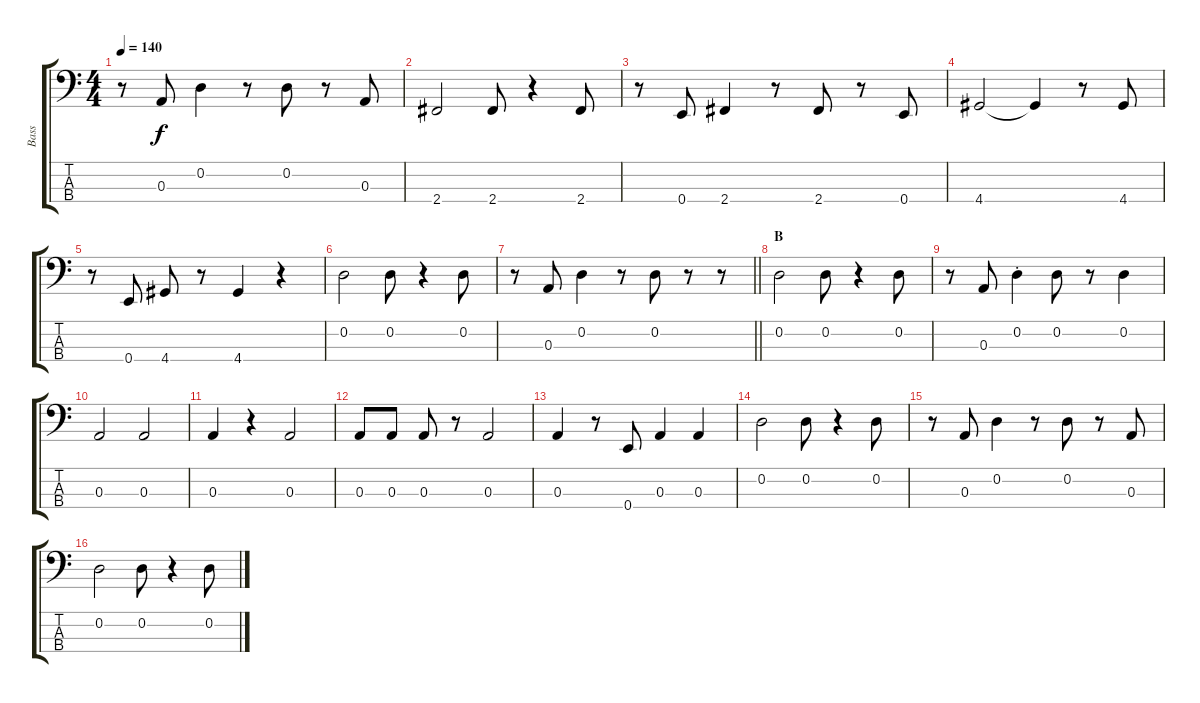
\track ("Bass" "Bass") {instrument electricbassfinger}
\staff {score tabs}
\tuning (G2 D2 A1 E1) {hide}
\ts (4 4)
\tempo 140
\clef f4
\ks c
r.8{dy f} 0.3.8 0.2.4 r.8 0.2.8 r.8 0.3.8 |
2.4.2 2.4.8 r.4 2.4.8 |
r.8 0.4.8 2.4.4 r.8 2.4.8 r.8 0.4.8 |
4.4.2 4.4{t}.4 r.8 4.4.8 |
r.8 0.4.8 4.4.8 r.8 4.4.4 r.4 |
0.2.2 0.2.8 r.4 0.2.8 |
\barLineRight lightlight
r.8 0.3.8 0.2.4 r.8 0.2.8 r.8 r.8 |
\section ("" "B")
0.2.2 0.2.8 r.4 0.2.8 |
r.8 0.3.8 0.2{st}.4 0.2.8 r.8 0.2.4 |
0.3.2 0.3.2 |
0.3.4 r.4 0.3.2 |
0.3.8 0.3.8 0.3.8 r.8 0.3.2 |
0.3.4 r.8 0.4.8 0.3.4 0.3.4 |
0.2.2 0.2.8 r.4 0.2.8 |
r.8 0.3.8 0.2.4 r.8 0.2.8 r.8 0.3.8 |
0.2.2 0.2.8 r.4 0.2.8
